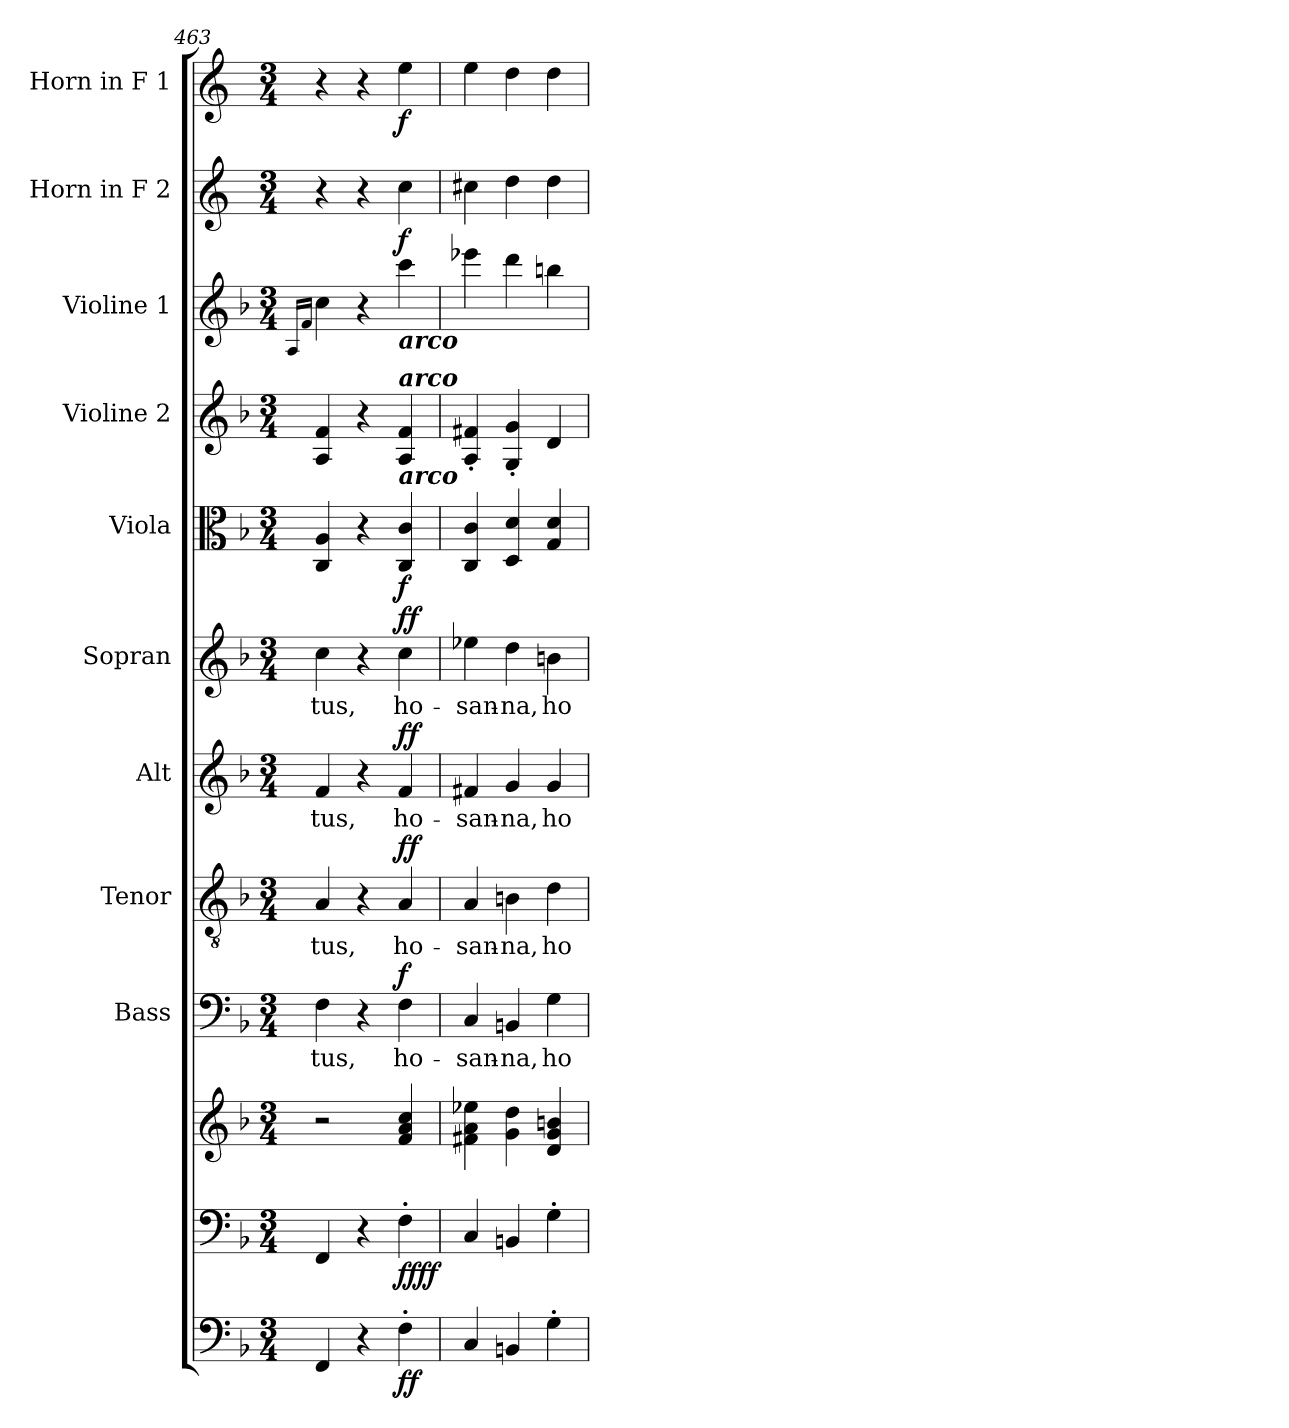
**kern	**dynam	**kern	**kern	**dynam	**kern	**text	**dynam	**kern	**text	**dynam	**kern	**text	**dynam	**kern	**text	**dynam	**kern	**dynam	**kern	**kern	**kern	**dynam	**kern	**dynam
*part11	*part11	*part10	*part10	*part10	*part9	*part9	*part9	*part8	*part8	*part8	*part7	*part7	*part7	*part6	*part6	*part6	*part5	*part5	*part4	*part3	*part2	*part2	*part1	*part1
*staff12	*staff12	*staff11	*staff10	*staff10/11	*staff9	*staff9	*staff9	*staff8	*staff8	*staff8	*staff7	*staff7	*staff7	*staff6	*staff6	*staff6	*staff5	*staff5	*staff4	*staff3	*staff2	*staff2	*staff1	*staff1
*	*	*	*	*	*I"Bass	*	*	*I"Tenor	*	*	*I"Alt	*	*	*I"Sopran	*	*	*I"Viola	*	*I"Violine 2	*I"Violine 1	*I"Horn in F 2	*	*I"Horn in F 1	*
*	*	*	*	*	*I'B.	*	*	*I'T.	*	*	*I'A.	*	*	*I'S.	*	*	*I'Vla.	*	*I'Vl. 2	*I'Vl. 1	*	*	*	*
*clefF4	*	*clefF4	*clefG2	*	*clefF4	*	*	*clefGv2	*	*	*clefG2	*	*	*clefG2	*	*	*clefC3	*	*clefG2	*clefG2	*clefG2	*	*clefG2	*
*ITrd7c12	*	*	*	*	*	*	*	*	*	*	*	*	*	*	*	*	*	*	*	*	*ITrd4c7	*	*ITrd4c7	*
*k[b-]	*	*k[b-]	*k[b-]	*	*k[b-]	*	*	*k[b-]	*	*	*k[b-]	*	*	*k[b-]	*	*	*k[b-]	*	*k[b-]	*k[b-]	*k[b-]	*	*k[b-]	*
*F:	*	*F:	*F:	*	*F:	*	*	*F:	*	*	*F:	*	*	*F:	*	*	*F:	*	*F:	*F:	*F:	*	*F:	*
*M3/4	*	*M3/4	*M3/4	*	*M3/4	*	*	*M3/4	*	*	*M3/4	*	*	*M3/4	*	*	*M3/4	*	*M3/4	*M3/4	*M3/4	*	*M3/4	*
=463	=463	=463	=463	=463	=463	=463	=463	=463	=463	=463	=463	=463	=463	=463	=463	=463	=463	=463	=463	=463	=463	=463	=463	=463
.	.	.	.	.	.	.	.	.	.	.	.	.	.	.	.	.	.	.	.	16qA/LL	.	.	.	.
.	.	.	.	.	.	.	.	.	.	.	.	.	.	.	.	.	.	.	.	16qf/JJ	.	.	.	.
!	!	!	!	!	!	!LO:LY:b	!	!	!LO:LY:b	!	!	!LO:LY:b	!	!	!LO:LY:b	!	!	!	!	!	!	!	!	!
4FFF/	.	4FF/	2r	.	4F\	-tus,	.	4A/	-tus,	.	4f/	-tus,	.	4cc\	-tus,	.	4C/ 4A/	.	4A/ 4f/	4cc\	4r	.	4r	.
4r	.	4r	.	.	4r	.	.	4r	.	.	4r	.	.	4r	.	.	4r	.	4r	4r	4r	.	4r	.
!	!	!	!	!	!	!	!	!	!	!	!	!	!	!	!	!	!	!	!	!LO:TX:b:Bi:t=arco	!	!	!	!
!	!	!	!	!	!	!	!	!	!	!	!	!	!	!	!	!	!	!	!LO:TX:a:Bi:t=arco	!	!	!	!	!
!	!	!	!	!	!	!	!	!	!	!	!	!	!	!	!	!	!LO:TX:a:Bi:t=arco	!	!	!	!	!	!	!
!	!LO:DY:b	!	!	!LO:DY:b=2	!	!LO:LY:b	!	!	!LO:LY:b	!	!	!LO:LY:b	!	!	!LO:LY:b	!	!	!	!	!	!	!	!	!
!	!	!	!	!LO:DY:n=1:b	!	!	!LO:DY:a	!	!	!LO:DY:a	!	!	!LO:DY:a	!	!	!LO:DY:a	!	!LO:DY:b	!	!	!	!LO:DY:b	!	!LO:DY:b
4FF'>\	ff	4F'>\	4f/ 4a/ 4cc/	ff ff	4F\	ho-	f	4A/	ho-	ff	4f/	ho-	ff	4cc\	ho-	ff	4C/ 4c/	f	4A/ 4f/	4ccc\	4f\	f	4a\	f
!!LO:PB:g=z
=464	=464	=464	=464	=464	=464	=464	=464	=464	=464	=464	=464	=464	=464	=464	=464	=464	=464	=464	=464	=464	=464	=464	=464	=464
!	!	!	!	!	!	!LO:LY:b	!	!	!LO:LY:b	!	!	!LO:LY:b	!	!	!LO:LY:b	!	!	!	!	!	!	!	!	!
4CC/	.	4C/	4f#X\ 4a\ 4ee-X\	.	4C/	-san-	.	4A/	-san-	.	4f#X/	-san-	.	4ee-X\	-san-	.	4C/ 4c/	.	4A/'< 4f#X/'<	4eee-X\	4f#X\	.	4a\	.
!	!	!	!	!	!	!LO:LY:b	!	!	!LO:LY:b	!	!	!LO:LY:b	!	!	!LO:LY:b	!	!	!	!	!	!	!	!	!
4BBBn/	.	4BBn/	4g\ 4dd\	.	4BBn/	-na,	.	4Bn\	-na,	.	4g/	-na,	.	4dd\	-na,	.	4D/ 4d/	.	4G/'< 4g/'<	4ddd\	4g\	.	4g\	.
!	!	!	!	!	!	!LO:LY:b	!	!	!LO:LY:b	!	!	!LO:LY:b	!	!	!LO:LY:b	!	!	!	!	!	!	!	!	!
4GG'>\	.	4G'>\	4d/ 4g/ 4bn/	.	4G\	ho-	.	4d\	ho-	.	4g/	ho-	.	4bn\	ho-	.	4G/ 4d/	.	4d/	4bbn\	4g\	.	4g\	.
=	=	=	=	=	=	=	=	=	=	=	=	=	=	=	=	=	=	=	=	=	=	=	=	=
*-	*-	*-	*-	*-	*-	*-	*-	*-	*-	*-	*-	*-	*-	*-	*-	*-	*-	*-	*-	*-	*-	*-	*-	*-
